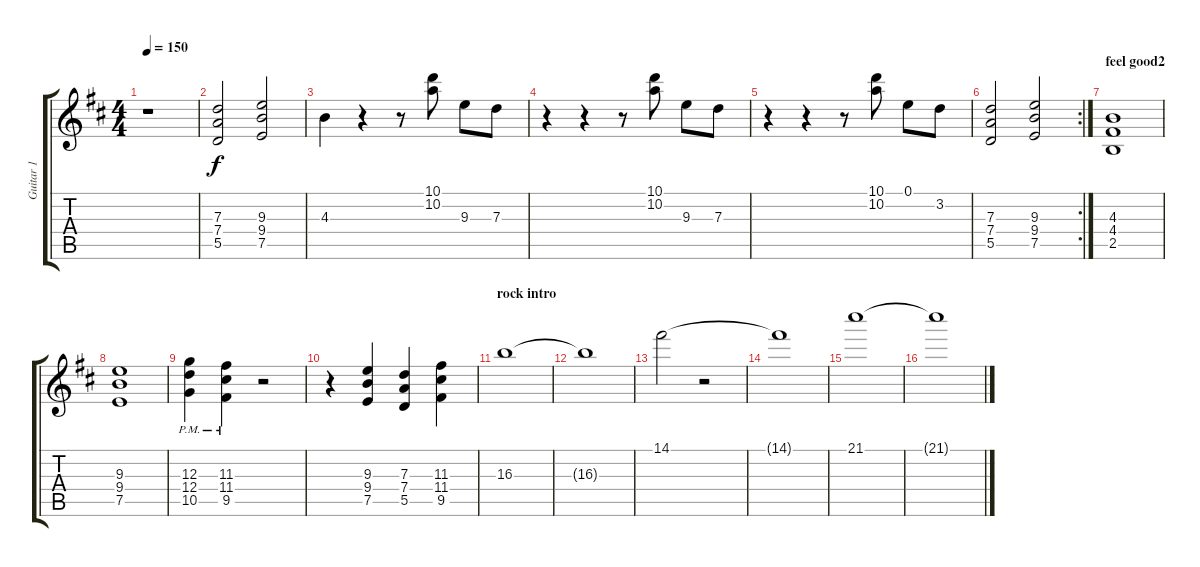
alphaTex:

\track ("Guitar 1" "Guitar 1") {instrument overdrivenguitar}
\staff {score tabs}
\tuning (E4 B3 G3 D3 A2 E2) {hide}
\ts (4 4)
\tempo 150
\clef g2
\ks bminor
r.1{dy f} |
(7.3 7.4 5.5).2 (9.3 9.4 7.5).2 |
4.3.4 r.4 r.8 (10.1 10.2).8 9.3.8 7.3.8 |
r.4 r.4 r.8 (10.1 10.2).8 9.3.8 7.3.8 |
r.4 r.4 r.8 (10.1 10.2).8 0.1.8 3.2.8 |
\rc 2
(7.3 7.4 5.5).2 (9.3 9.4 7.5).2 |
\section ("" "feel good2")
(4.3 4.4 2.5).1 |
(9.3 9.4 7.5).1 |
(12.3{pm} 12.4{pm} 10.5{pm}).4 (11.3{pm} 11.4{pm} 9.5{pm}).4 r.2 |
r.4 (9.3 9.4 7.5).4 (7.3 7.4 5.5).4 (11.3 11.4 9.5).4 |
\section ("" "rock intro")
16.3.1 |
16.3{t}.1 |
14.1.2 r.2 |
14.1{t}.1 |
21.1.1 |
21.1{t}.1
